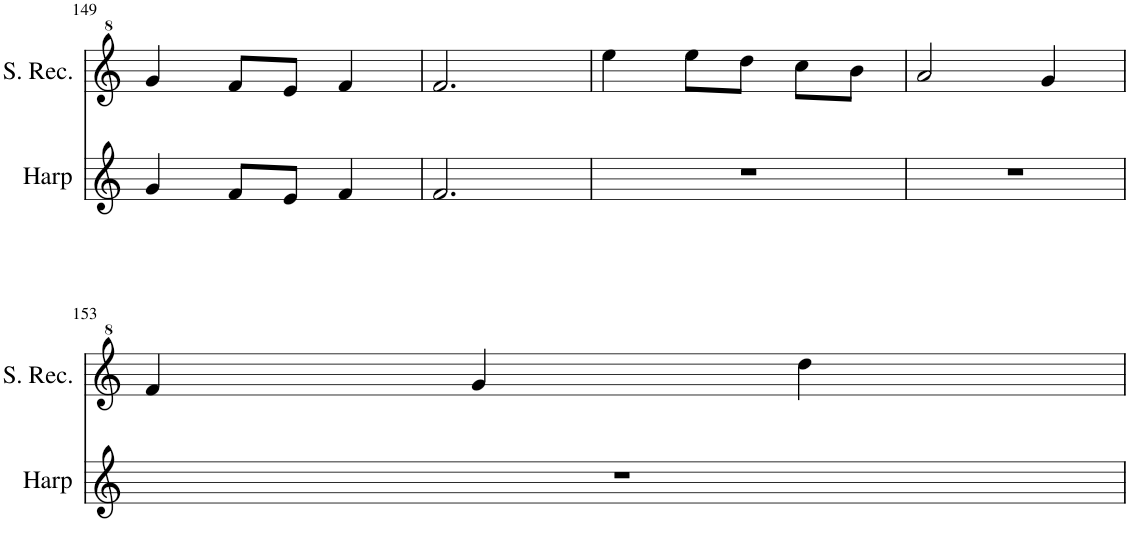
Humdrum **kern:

**kern	**kern
*part2	*part1
*staff2	*staff1
*I"Harp	*I"Sop
*I'Harp	*
!!LO:PB:g=z
*clefG2	*clefG^2
*k[]	*k[]
*M3/4	*M3/4
=149	=149
4g/	4gg/
8f/L	8ff/L
8e/J	8ee/J
4f/	4ff/
=150	=150
2.f/	2.ff/
=151	=151
2.r	4eee\
.	8eee\L
.	8ddd\J
.	8ccc\L
.	8bb\J
=152	=152
2.r	2aa/
.	4gg/
!!LO:LB:g=z
=153	=153
2.r	4ff/
.	4gg/
.	4ddd\
=	=
*-	*-
